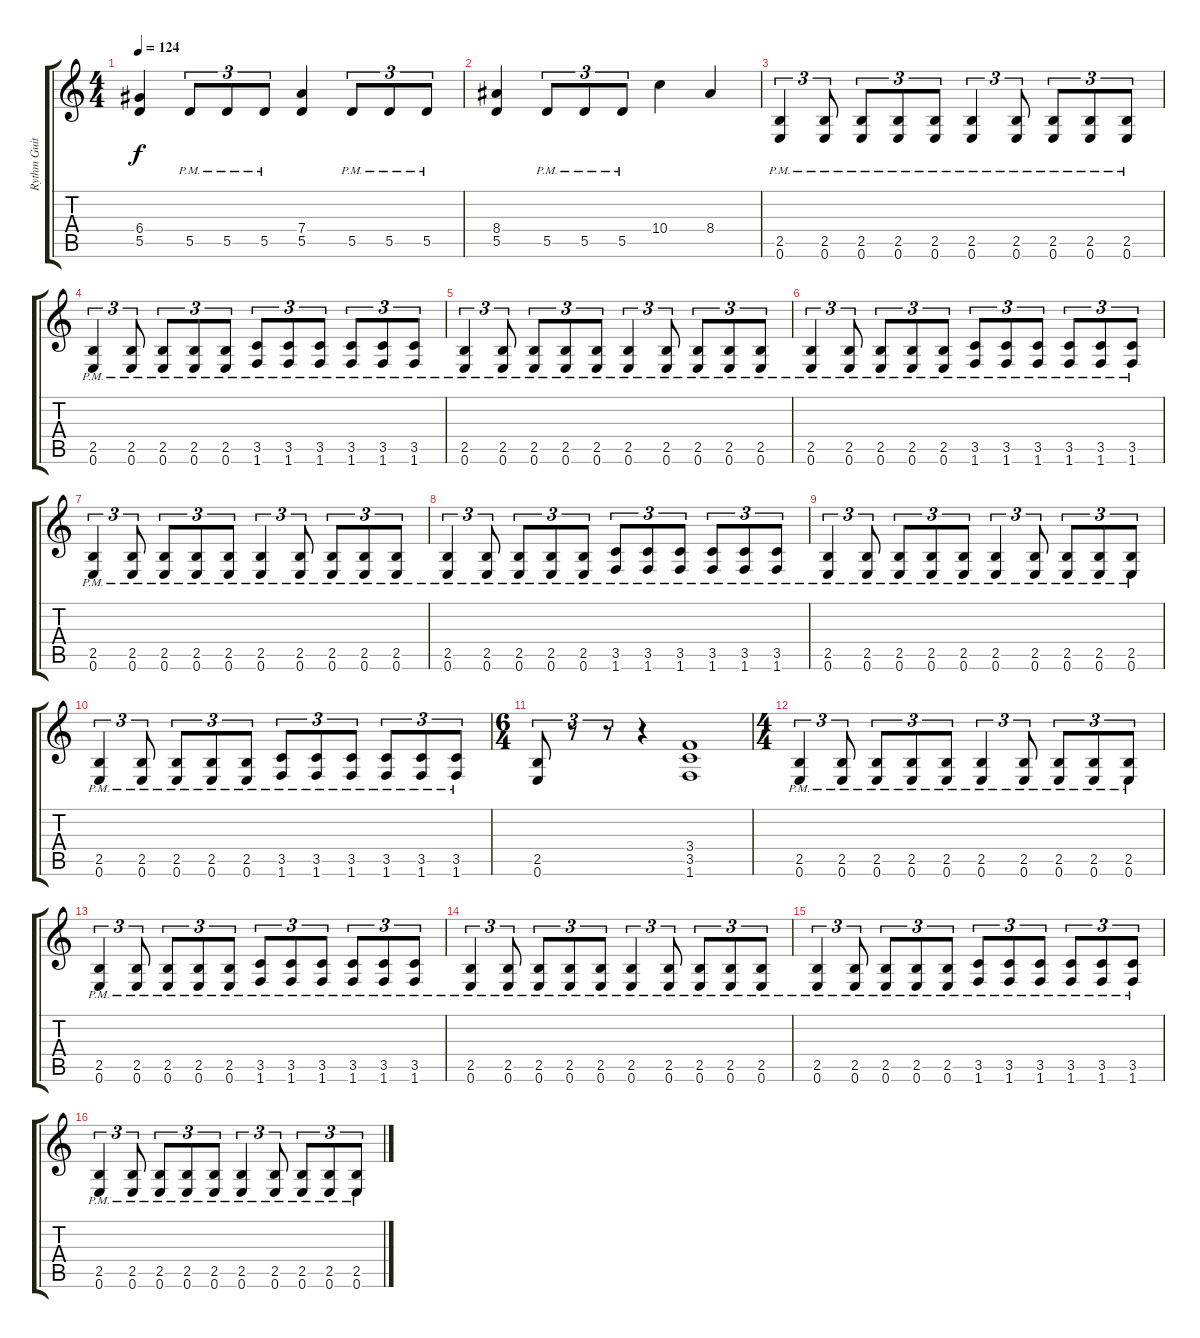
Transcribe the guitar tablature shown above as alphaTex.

\track ("Rythm Guitar 1" "Rythm Guit") {instrument distortionguitar}
\staff {score tabs}
\tuning (E4 B3 G3 D3 A2 E2) {hide}
\ts (4 4)
\tempo 124
\clef g2
\ks c
(6.4 5.5).4{dy f} 5.5{pm}.8{tu (3 2)} 5.5{pm}.8{tu (3 2)} 5.5{pm}.8{tu (3 2)} (7.4 5.5).4 5.5{pm}.8{tu (3 2)} 5.5{pm}.8{tu (3 2)} 5.5{pm}.8{tu (3 2)} |
(8.4 5.5).4 5.5{pm}.8{tu (3 2)} 5.5{pm}.8{tu (3 2)} 5.5{pm}.8{tu (3 2)} 10.4.4 8.4.4 |
(2.5{pm} 0.6{pm}).4{tu (3 2)} (2.5{pm} 0.6{pm}).8{tu (3 2)} (2.5{pm} 0.6{pm}).8{tu (3 2)} (2.5{pm} 0.6{pm}).8{tu (3 2)} (2.5{pm} 0.6{pm}).8{tu (3 2)} (2.5{pm} 0.6{pm}).4{tu (3 2)} (2.5{pm} 0.6{pm}).8{tu (3 2)} (2.5{pm} 0.6{pm}).8{tu (3 2)} (2.5{pm} 0.6{pm}).8{tu (3 2)} (2.5{pm} 0.6{pm}).8{tu (3 2)} |
(2.5{pm} 0.6{pm}).4{tu (3 2)} (2.5{pm} 0.6{pm}).8{tu (3 2)} (2.5{pm} 0.6{pm}).8{tu (3 2)} (2.5{pm} 0.6{pm}).8{tu (3 2)} (2.5{pm} 0.6{pm}).8{tu (3 2)} (3.5{pm} 1.6{pm}).8{tu (3 2)} (3.5{pm} 1.6{pm}).8{tu (3 2)} (3.5{pm} 1.6{pm}).8{tu (3 2)} (3.5{pm} 1.6{pm}).8{tu (3 2)} (3.5{pm} 1.6{pm}).8{tu (3 2)} (3.5{pm} 1.6{pm}).8{tu (3 2)} |
(2.5{pm} 0.6{pm}).4{tu (3 2)} (2.5{pm} 0.6{pm}).8{tu (3 2)} (2.5{pm} 0.6{pm}).8{tu (3 2)} (2.5{pm} 0.6{pm}).8{tu (3 2)} (2.5{pm} 0.6{pm}).8{tu (3 2)} (2.5{pm} 0.6{pm}).4{tu (3 2)} (2.5{pm} 0.6{pm}).8{tu (3 2)} (2.5{pm} 0.6{pm}).8{tu (3 2)} (2.5{pm} 0.6{pm}).8{tu (3 2)} (2.5{pm} 0.6{pm}).8{tu (3 2)} |
(2.5{pm} 0.6{pm}).4{tu (3 2)} (2.5{pm} 0.6{pm}).8{tu (3 2)} (2.5{pm} 0.6{pm}).8{tu (3 2)} (2.5{pm} 0.6{pm}).8{tu (3 2)} (2.5{pm} 0.6{pm}).8{tu (3 2)} (3.5{pm} 1.6{pm}).8{tu (3 2)} (3.5{pm} 1.6{pm}).8{tu (3 2)} (3.5{pm} 1.6{pm}).8{tu (3 2)} (3.5{pm} 1.6{pm}).8{tu (3 2)} (3.5{pm} 1.6{pm}).8{tu (3 2)} (3.5{pm} 1.6{pm}).8{tu (3 2)} |
(2.5{pm} 0.6{pm}).4{tu (3 2)} (2.5{pm} 0.6{pm}).8{tu (3 2)} (2.5{pm} 0.6{pm}).8{tu (3 2)} (2.5{pm} 0.6{pm}).8{tu (3 2)} (2.5{pm} 0.6{pm}).8{tu (3 2)} (2.5{pm} 0.6{pm}).4{tu (3 2)} (2.5{pm} 0.6{pm}).8{tu (3 2)} (2.5{pm} 0.6{pm}).8{tu (3 2)} (2.5{pm} 0.6{pm}).8{tu (3 2)} (2.5{pm} 0.6{pm}).8{tu (3 2)} |
(2.5{pm} 0.6{pm}).4{tu (3 2)} (2.5{pm} 0.6{pm}).8{tu (3 2)} (2.5{pm} 0.6{pm}).8{tu (3 2)} (2.5{pm} 0.6{pm}).8{tu (3 2)} (2.5{pm} 0.6{pm}).8{tu (3 2)} (3.5{pm} 1.6{pm}).8{tu (3 2)} (3.5{pm} 1.6{pm}).8{tu (3 2)} (3.5{pm} 1.6{pm}).8{tu (3 2)} (3.5{pm} 1.6{pm}).8{tu (3 2)} (3.5{pm} 1.6{pm}).8{tu (3 2)} (3.5{pm} 1.6{pm}).8{tu (3 2)} |
(2.5{pm} 0.6{pm}).4{tu (3 2)} (2.5{pm} 0.6{pm}).8{tu (3 2)} (2.5{pm} 0.6{pm}).8{tu (3 2)} (2.5{pm} 0.6{pm}).8{tu (3 2)} (2.5{pm} 0.6{pm}).8{tu (3 2)} (2.5{pm} 0.6{pm}).4{tu (3 2)} (2.5{pm} 0.6{pm}).8{tu (3 2)} (2.5{pm} 0.6{pm}).8{tu (3 2)} (2.5{pm} 0.6{pm}).8{tu (3 2)} (2.5{pm} 0.6{pm}).8{tu (3 2)} |
(2.5{pm} 0.6{pm}).4{tu (3 2)} (2.5{pm} 0.6{pm}).8{tu (3 2)} (2.5{pm} 0.6{pm}).8{tu (3 2)} (2.5{pm} 0.6{pm}).8{tu (3 2)} (2.5{pm} 0.6{pm}).8{tu (3 2)} (3.5{pm} 1.6{pm}).8{tu (3 2)} (3.5{pm} 1.6{pm}).8{tu (3 2)} (3.5{pm} 1.6{pm}).8{tu (3 2)} (3.5{pm} 1.6{pm}).8{tu (3 2)} (3.5{pm} 1.6{pm}).8{tu (3 2)} (3.5{pm} 1.6{pm}).8{tu (3 2)} |
\ts (6 4)
(2.5 0.6).8{tu (3 2)} r.8{tu (3 2)} r.8{tu (3 2)} r.4 (3.4 3.5 1.6).1 |
\ts (4 4)
(2.5{pm} 0.6{pm}).4{tu (3 2)} (2.5{pm} 0.6{pm}).8{tu (3 2)} (2.5{pm} 0.6{pm}).8{tu (3 2)} (2.5{pm} 0.6{pm}).8{tu (3 2)} (2.5{pm} 0.6{pm}).8{tu (3 2)} (2.5{pm} 0.6{pm}).4{tu (3 2)} (2.5{pm} 0.6{pm}).8{tu (3 2)} (2.5{pm} 0.6{pm}).8{tu (3 2)} (2.5{pm} 0.6{pm}).8{tu (3 2)} (2.5{pm} 0.6{pm}).8{tu (3 2)} |
(2.5{pm} 0.6{pm}).4{tu (3 2)} (2.5{pm} 0.6{pm}).8{tu (3 2)} (2.5{pm} 0.6{pm}).8{tu (3 2)} (2.5{pm} 0.6{pm}).8{tu (3 2)} (2.5{pm} 0.6{pm}).8{tu (3 2)} (3.5{pm} 1.6{pm}).8{tu (3 2)} (3.5{pm} 1.6{pm}).8{tu (3 2)} (3.5{pm} 1.6{pm}).8{tu (3 2)} (3.5{pm} 1.6{pm}).8{tu (3 2)} (3.5{pm} 1.6{pm}).8{tu (3 2)} (3.5{pm} 1.6{pm}).8{tu (3 2)} |
(2.5{pm} 0.6{pm}).4{tu (3 2)} (2.5{pm} 0.6{pm}).8{tu (3 2)} (2.5{pm} 0.6{pm}).8{tu (3 2)} (2.5{pm} 0.6{pm}).8{tu (3 2)} (2.5{pm} 0.6{pm}).8{tu (3 2)} (2.5{pm} 0.6{pm}).4{tu (3 2)} (2.5{pm} 0.6{pm}).8{tu (3 2)} (2.5{pm} 0.6{pm}).8{tu (3 2)} (2.5{pm} 0.6{pm}).8{tu (3 2)} (2.5{pm} 0.6{pm}).8{tu (3 2)} |
(2.5{pm} 0.6{pm}).4{tu (3 2)} (2.5{pm} 0.6{pm}).8{tu (3 2)} (2.5{pm} 0.6{pm}).8{tu (3 2)} (2.5{pm} 0.6{pm}).8{tu (3 2)} (2.5{pm} 0.6{pm}).8{tu (3 2)} (3.5{pm} 1.6{pm}).8{tu (3 2)} (3.5{pm} 1.6{pm}).8{tu (3 2)} (3.5{pm} 1.6{pm}).8{tu (3 2)} (3.5{pm} 1.6{pm}).8{tu (3 2)} (3.5{pm} 1.6{pm}).8{tu (3 2)} (3.5{pm} 1.6{pm}).8{tu (3 2)} |
(2.5{pm} 0.6{pm}).4{tu (3 2)} (2.5{pm} 0.6{pm}).8{tu (3 2)} (2.5{pm} 0.6{pm}).8{tu (3 2)} (2.5{pm} 0.6{pm}).8{tu (3 2)} (2.5{pm} 0.6{pm}).8{tu (3 2)} (2.5{pm} 0.6{pm}).4{tu (3 2)} (2.5{pm} 0.6{pm}).8{tu (3 2)} (2.5{pm} 0.6{pm}).8{tu (3 2)} (2.5{pm} 0.6{pm}).8{tu (3 2)} (2.5{pm} 0.6{pm}).8{tu (3 2)}
